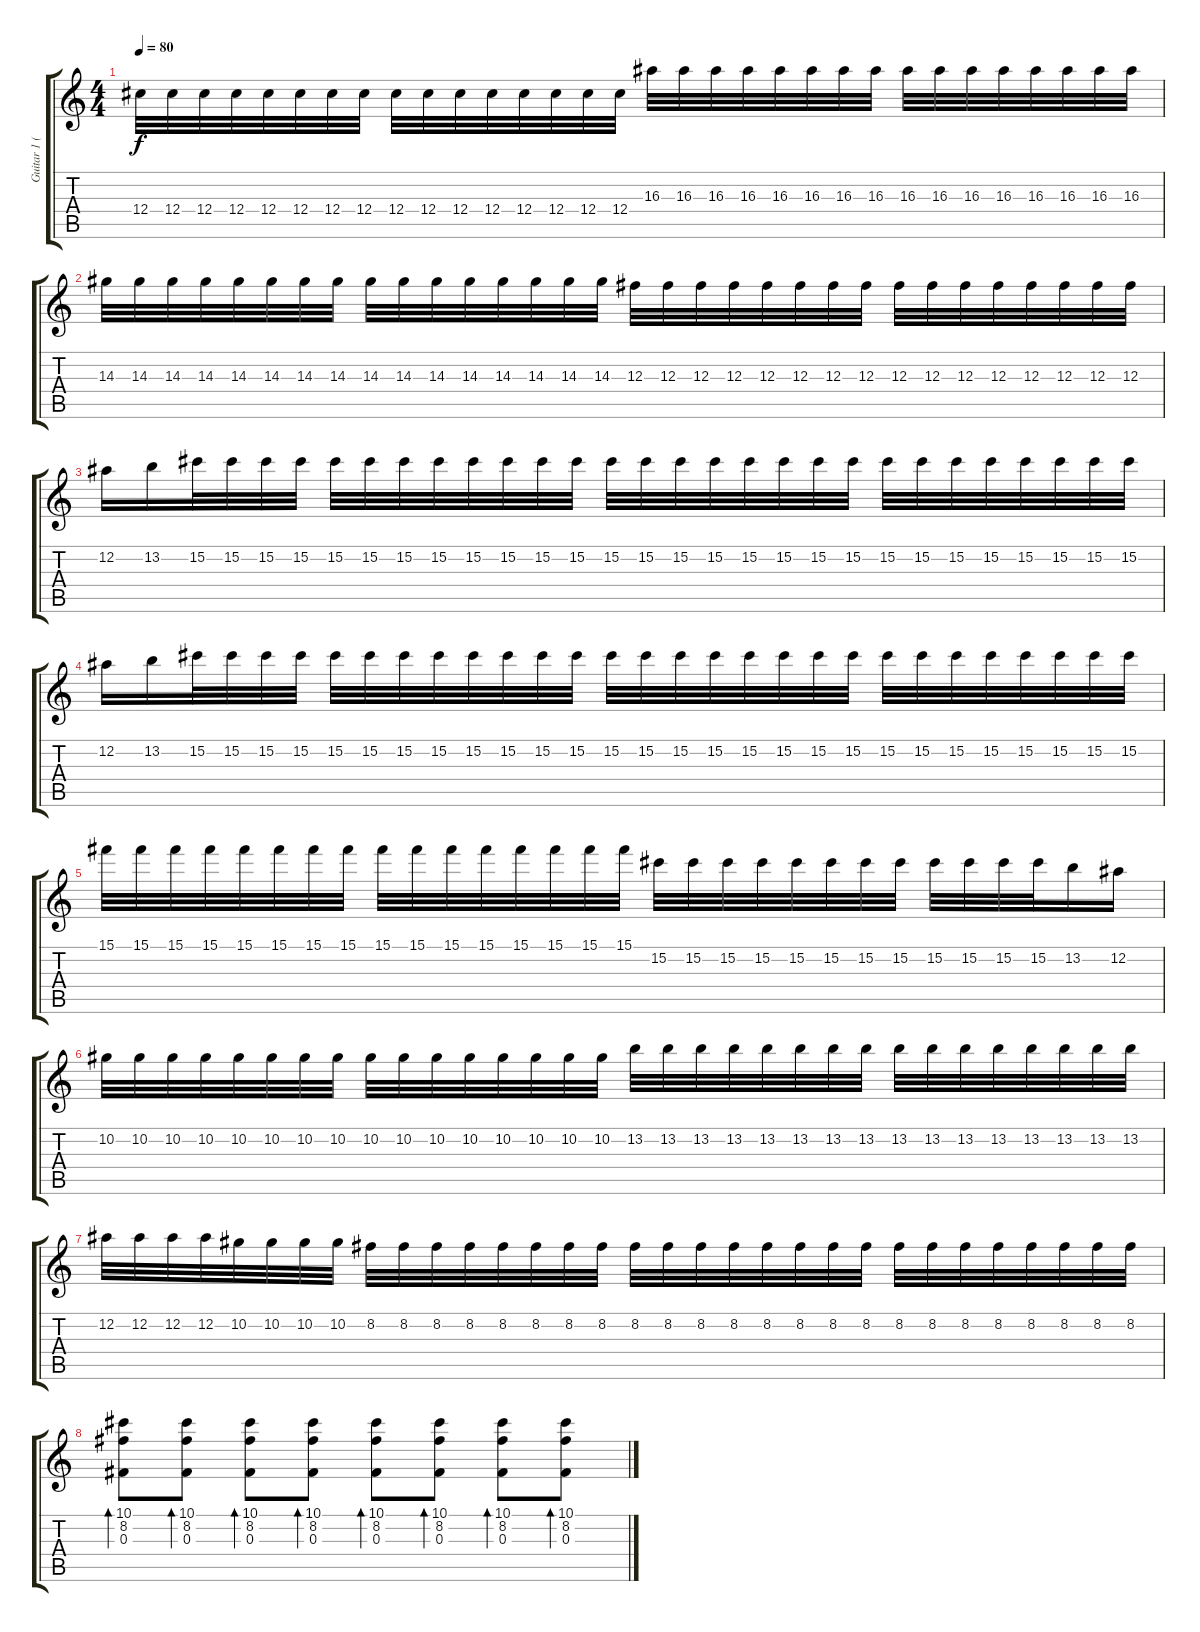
\track ("Guitar 1 (Overdrive)" "Guitar 1 (") {instrument overdrivenguitar}
\staff {score tabs}
\tuning (Eb4 Bb3 Gb3 Db3 Ab2 Eb2) {hide}
\ts (4 4)
\tempo 80
\clef g2
\ks c
12.4.32{dy f} 12.4.32 12.4.32 12.4.32 12.4.32 12.4.32 12.4.32 12.4.32 12.4.32 12.4.32 12.4.32 12.4.32 12.4.32 12.4.32 12.4.32 12.4.32 16.3.32 16.3.32 16.3.32 16.3.32 16.3.32 16.3.32 16.3.32 16.3.32 16.3.32 16.3.32 16.3.32 16.3.32 16.3.32 16.3.32 16.3.32 16.3.32 |
14.3.32 14.3.32 14.3.32 14.3.32 14.3.32 14.3.32 14.3.32 14.3.32 14.3.32 14.3.32 14.3.32 14.3.32 14.3.32 14.3.32 14.3.32 14.3.32 12.3.32 12.3.32 12.3.32 12.3.32 12.3.32 12.3.32 12.3.32 12.3.32 12.3.32 12.3.32 12.3.32 12.3.32 12.3.32 12.3.32 12.3.32 12.3.32 |
12.2.16 13.2.16 15.2.32 15.2.32 15.2.32 15.2.32 15.2.32 15.2.32 15.2.32 15.2.32 15.2.32 15.2.32 15.2.32 15.2.32 15.2.32 15.2.32 15.2.32 15.2.32 15.2.32 15.2.32 15.2.32 15.2.32 15.2.32 15.2.32 15.2.32 15.2.32 15.2.32 15.2.32 15.2.32 15.2.32 |
12.2.16 13.2.16 15.2.32 15.2.32 15.2.32 15.2.32 15.2.32 15.2.32 15.2.32 15.2.32 15.2.32 15.2.32 15.2.32 15.2.32 15.2.32 15.2.32 15.2.32 15.2.32 15.2.32 15.2.32 15.2.32 15.2.32 15.2.32 15.2.32 15.2.32 15.2.32 15.2.32 15.2.32 15.2.32 15.2.32 |
15.1.32 15.1.32 15.1.32 15.1.32 15.1.32 15.1.32 15.1.32 15.1.32 15.1.32 15.1.32 15.1.32 15.1.32 15.1.32 15.1.32 15.1.32 15.1.32 15.2.32 15.2.32 15.2.32 15.2.32 15.2.32 15.2.32 15.2.32 15.2.32 15.2.32 15.2.32 15.2.32 15.2.32 13.2.16 12.2.16 |
10.2.32 10.2.32 10.2.32 10.2.32 10.2.32 10.2.32 10.2.32 10.2.32 10.2.32 10.2.32 10.2.32 10.2.32 10.2.32 10.2.32 10.2.32 10.2.32 13.2.32 13.2.32 13.2.32 13.2.32 13.2.32 13.2.32 13.2.32 13.2.32 13.2.32 13.2.32 13.2.32 13.2.32 13.2.32 13.2.32 13.2.32 13.2.32 |
12.2.32 12.2.32 12.2.32 12.2.32 10.2.32 10.2.32 10.2.32 10.2.32 8.2.32 8.2.32 8.2.32 8.2.32 8.2.32 8.2.32 8.2.32 8.2.32 8.2.32 8.2.32 8.2.32 8.2.32 8.2.32 8.2.32 8.2.32 8.2.32 8.2.32 8.2.32 8.2.32 8.2.32 8.2.32 8.2.32 8.2.32 8.2.32 |
(10.1 8.2 0.3).8{bd 30 volume 8} (10.1 8.2 0.3).8{bd 30} (10.1 8.2 0.3).8{bd 30} (10.1 8.2 0.3).8{bd 30} (10.1 8.2 0.3).8{bd 30} (10.1 8.2 0.3).8{bd 30} (10.1 8.2 0.3).8{bd 30} (10.1 8.2 0.3).8{bd 30}
